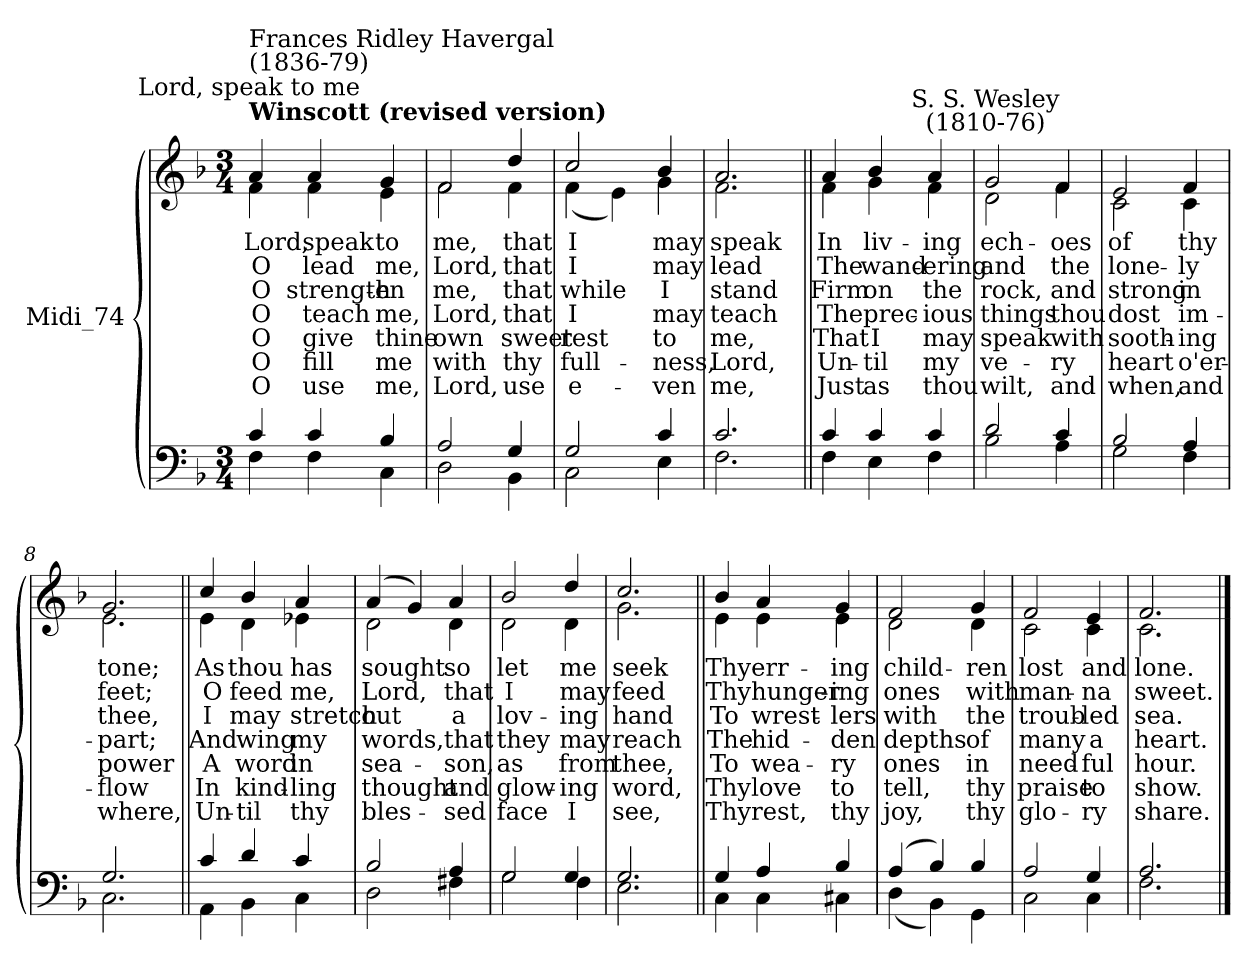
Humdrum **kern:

**kern	**kern	**text	**text	**text	**text	**text	**text	**text
*part2	*part1	*part1	*part1	*part1	*part1	*part1	*part1	*part1
*staff2	*staff1	*staff1	*staff1	*staff1	*staff1	*staff1	*staff1	*staff1
*I"Midi_74	*I"Midi_74	*	*	*	*	*	*	*
*clefF4	*clefG2	*	*	*	*	*	*	*
*k[b-]	*k[b-]	*	*	*	*	*	*	*
*F:	*F:	*	*	*	*	*	*	*
*M3/4	*M3/4	*	*	*	*	*	*	*
=1	=1	=1	=1	=1	=1	=1	=1	=1
*^	*^	*	*	*	*	*	*	*
!	!	!LO:TX:a:B:t=Winscott (revised version)	!	!	!	!	!	!	!	!
!	!	!LO:TX:a:cj:t=Lord, speak to me	!	!	!	!	!	!	!	!
!	!	!LO:TX:a:t=Frances Ridley Havergal\n(1836-79)	!	!	!	!	!	!	!	!
!	!	!	!	!LO:LY:b	!LO:LY:b	!LO:LY:b	!LO:LY:b	!LO:LY:b	!LO:LY:b	!LO:LY:b
4c/	4F\	4a/	4f\	Lord,	O	O	O	O	O	O
!	!	!	!	!LO:LY:b	!LO:LY:b	!LO:LY:b	!LO:LY:b	!LO:LY:b	!LO:LY:b	!LO:LY:b
4c/	4F\	4a/	4f\	speak	lead	strength-	-teach	give	fill	use
!	!	!	!	!LO:LY:b	!LO:LY:b	!LO:LY:b	!LO:LY:b	!LO:LY:b	!LO:LY:b	!LO:LY:b
4B-/	4C\	4g/	4e\	to	me,	en	me,	thine	me	me,
=2	=2	=2	=2	=2	=2	=2	=2	=2	=2	=2
!	!	!	!	!LO:LY:b	!LO:LY:b	!LO:LY:b	!LO:LY:b	!LO:LY:b	!LO:LY:b	!LO:LY:b
2A/	2D\	2f/	2f\	me,	Lord,	me,	Lord,	own	with	Lord,
!	!	!	!	!LO:LY:b	!LO:LY:b	!LO:LY:b	!LO:LY:b	!LO:LY:b	!LO:LY:b	!LO:LY:b
4G/	4BB-\	4dd/	4f\	that	that	that	that	sweet	thy	use
=3	=3	=3	=3	=3	=3	=3	=3	=3	=3	=3
!	!	!	!	!LO:LY:b	!LO:LY:b	!LO:LY:b	!LO:LY:b	!LO:LY:b	!LO:LY:b	!LO:LY:b
2G/	2C\	2cc/	(<4f\	I	I	while	I	rest	full-	e-
.	.	.	4e\)	.	.	.	.	.	.	.
!	!	!	!	!LO:LY:b	!LO:LY:b	!LO:LY:b	!LO:LY:b	!LO:LY:b	!LO:LY:b	!LO:LY:b
4c/	4E\	4b-/	4g\	may	may	I	may	to	ness,	ven
=4	=4	=4	=4	=4	=4	=4	=4	=4	=4	=4
!	!	!	!	!LO:LY:b	!LO:LY:b	!LO:LY:b	!LO:LY:b	!LO:LY:b	!LO:LY:b	!LO:LY:b
2.c/	2.F\	2.a/	2.f\	speak	lead	stand	teach	me,	Lord,	me,
=5||	=5||	=5||	=5||	=5||	=5||	=5||	=5||	=5||	=5||	=5||
!	!	!	!	!LO:LY:b	!LO:LY:b	!LO:LY:b	!LO:LY:b	!LO:LY:b	!LO:LY:b	!LO:LY:b
4c/	4F\	4a/	4f\	In	The	Firm	The	That	Un-	-Just
!	!	!	!	!LO:LY:b	!LO:LY:b	!LO:LY:b	!LO:LY:b	!LO:LY:b	!LO:LY:b	!LO:LY:b
4c/	4E\	4b-/	4g\	liv-	-wand-	-on	prec-	-I	til	as
!	!	!	!	!LO:LY:b	!LO:LY:b	!LO:LY:b	!LO:LY:b	!LO:LY:b	!LO:LY:b	!LO:LY:b
4c/	4F\	4a/	4f\	ing	ering	the	ious	may	my	thou
=6	=6	=6	=6	=6	=6	=6	=6	=6	=6	=6
!	!	!LO:TX:a:cj:t=S. S. Wesley\n(1810-76)	!	!	!	!	!	!	!	!
!	!	!	!	!LO:LY:b	!LO:LY:b	!LO:LY:b	!LO:LY:b	!LO:LY:b	!LO:LY:b	!LO:LY:b
2d/	2B-\	2g/	2d\	ech-	-and	rock,	things	speak	ve-	-wilt,
!	!	!	!	!LO:LY:b	!LO:LY:b	!LO:LY:b	!LO:LY:b	!LO:LY:b	!LO:LY:b	!LO:LY:b
4c/	4A\	4f/	4f\	oes	the	and	thou	with	ry	and
=7	=7	=7	=7	=7	=7	=7	=7	=7	=7	=7
!	!	!	!	!LO:LY:b	!LO:LY:b	!LO:LY:b	!LO:LY:b	!LO:LY:b	!LO:LY:b	!LO:LY:b
2B-/	2G\	2e/	2c\	of	lone-	-strong	dost	sooth-	-heart	when,
!	!	!	!	!LO:LY:b	!LO:LY:b	!LO:LY:b	!LO:LY:b	!LO:LY:b	!LO:LY:b	!LO:LY:b
4A/	4F\	4f/	4c\	thy	ly	in	im-	-ing	o'er-	-and
=8	=8	=8	=8	=8	=8	=8	=8	=8	=8	=8
!	!	!	!	!LO:LY:b	!LO:LY:b	!LO:LY:b	!LO:LY:b	!LO:LY:b	!LO:LY:b	!LO:LY:b
2.G/	2.C\	2.g/	2.e\	tone;	feet;	thee,	part;	power	flow	where,
!!LO:LB:g=z	!!
=9||	=9||	=9||	=9||	=9||	=9||	=9||	=9||	=9||	=9||	=9||
!	!	!	!	!LO:LY:b	!LO:LY:b	!LO:LY:b	!LO:LY:b	!LO:LY:b	!LO:LY:b	!LO:LY:b
4c/	4AA\	4cc/	4e\	As	O	I	And	A	In	Un-
!	!	!	!	!LO:LY:b	!LO:LY:b	!LO:LY:b	!LO:LY:b	!LO:LY:b	!LO:LY:b	!LO:LY:b
4d/	4BB-\	4b-/	4d\	-thou	feed	may	wing	word	kind-	-til
!	!	!	!	!LO:LY:b	!LO:LY:b	!LO:LY:b	!LO:LY:b	!LO:LY:b	!LO:LY:b	!LO:LY:b
4c/	4C\	4a/	4e-X\	has	me,	stretch	my	in	ling	thy
=10	=10	=10	=10	=10	=10	=10	=10	=10	=10	=10
!	!	!	!	!LO:LY:b	!LO:LY:b	!LO:LY:b	!LO:LY:b	!LO:LY:b	!LO:LY:b	!LO:LY:b
2B-/	2D\	(>4a/	2d\	sought	Lord,	out	words,	sea-	-thought	bles-
.	.	4g/)	.	.	.	.	.	.	.	.
!	!	!	!	!LO:LY:b	!LO:LY:b	!LO:LY:b	!LO:LY:b	!LO:LY:b	!LO:LY:b	!LO:LY:b
4A/	4F#X\	4a/	4d\	-so	that	a	that	son,	and	sed
=11	=11	=11	=11	=11	=11	=11	=11	=11	=11	=11
!	!	!	!	!LO:LY:b	!LO:LY:b	!LO:LY:b	!LO:LY:b	!LO:LY:b	!LO:LY:b	!LO:LY:b
2G/	2G\	2b-/	2d\	let	I	lov-	-they	as	glow-	-face
!	!	!	!	!LO:LY:b	!LO:LY:b	!LO:LY:b	!LO:LY:b	!LO:LY:b	!LO:LY:b	!LO:LY:b
4G/	4F\	4dd/	4d\	me	may	ing	may	from	ing	I
=12	=12	=12	=12	=12	=12	=12	=12	=12	=12	=12
!	!	!	!	!LO:LY:b	!LO:LY:b	!LO:LY:b	!LO:LY:b	!LO:LY:b	!LO:LY:b	!LO:LY:b
2.G/	2.E\	2.cc/	2.g\	seek	feed	hand	reach	thee,	word,	see,
=13||	=13||	=13||	=13||	=13||	=13||	=13||	=13||	=13||	=13||	=13||
!	!	!	!	!LO:LY:b	!LO:LY:b	!LO:LY:b	!LO:LY:b	!LO:LY:b	!LO:LY:b	!LO:LY:b
4G/	4C\	4b-/	4e\	Thy	Thy	To	The	To	Thy	Thy
!	!	!	!	!LO:LY:b	!LO:LY:b	!LO:LY:b	!LO:LY:b	!LO:LY:b	!LO:LY:b	!LO:LY:b
4A/	4C\	4a/	4e\	err-	-hunger-	-wrest-	-hid-	-wea-	-love	rest,
!	!	!	!	!LO:LY:b	!LO:LY:b	!LO:LY:b	!LO:LY:b	!LO:LY:b	!LO:LY:b	!LO:LY:b
4B-/	4C#X\	4g/	4e\	ing	ing	lers	den	ry	to	thy
=14	=14	=14	=14	=14	=14	=14	=14	=14	=14	=14
!	!	!	!	!LO:LY:b	!LO:LY:b	!LO:LY:b	!LO:LY:b	!LO:LY:b	!LO:LY:b	!LO:LY:b
(>4A/	(<4D\	2f/	2d\	child-	-ones	with	depths	ones	tell,	joy,
4B-/)	4BB-\)	.	.	.	.	.	.	.	.	.
!	!	!	!	!LO:LY:b	!LO:LY:b	!LO:LY:b	!LO:LY:b	!LO:LY:b	!LO:LY:b	!LO:LY:b
4B-/	4GG\	4g/	4d\	ren	with	the	of	in	thy	thy
=15	=15	=15	=15	=15	=15	=15	=15	=15	=15	=15
!	!	!	!	!LO:LY:b	!LO:LY:b	!LO:LY:b	!LO:LY:b	!LO:LY:b	!LO:LY:b	!LO:LY:b
2A/	2C\	2f/	2c\	lost	man-	-troub-	-many	need-	-praise	glo-
!	!	!	!	!LO:LY:b	!LO:LY:b	!LO:LY:b	!LO:LY:b	!LO:LY:b	!LO:LY:b	!LO:LY:b
4G/	4C\	4e/	4c\	-and	na	led	a	ful	to	ry
=16	=16	=16	=16	=16	=16	=16	=16	=16	=16	=16
!	!	!	!	!LO:LY:b	!LO:LY:b	!LO:LY:b	!LO:LY:b	!LO:LY:b	!LO:LY:b	!LO:LY:b
2.A/	2.F\	2.f/	2.c\	lone.	sweet.	sea.	heart.	hour.	show.	share.
*v	*v	*	*	*	*	*	*	*	*	*
*	*v	*v	*	*	*	*	*	*	*
==	==	==	==	==	==	==	==	==
*-	*-	*-	*-	*-	*-	*-	*-	*-
